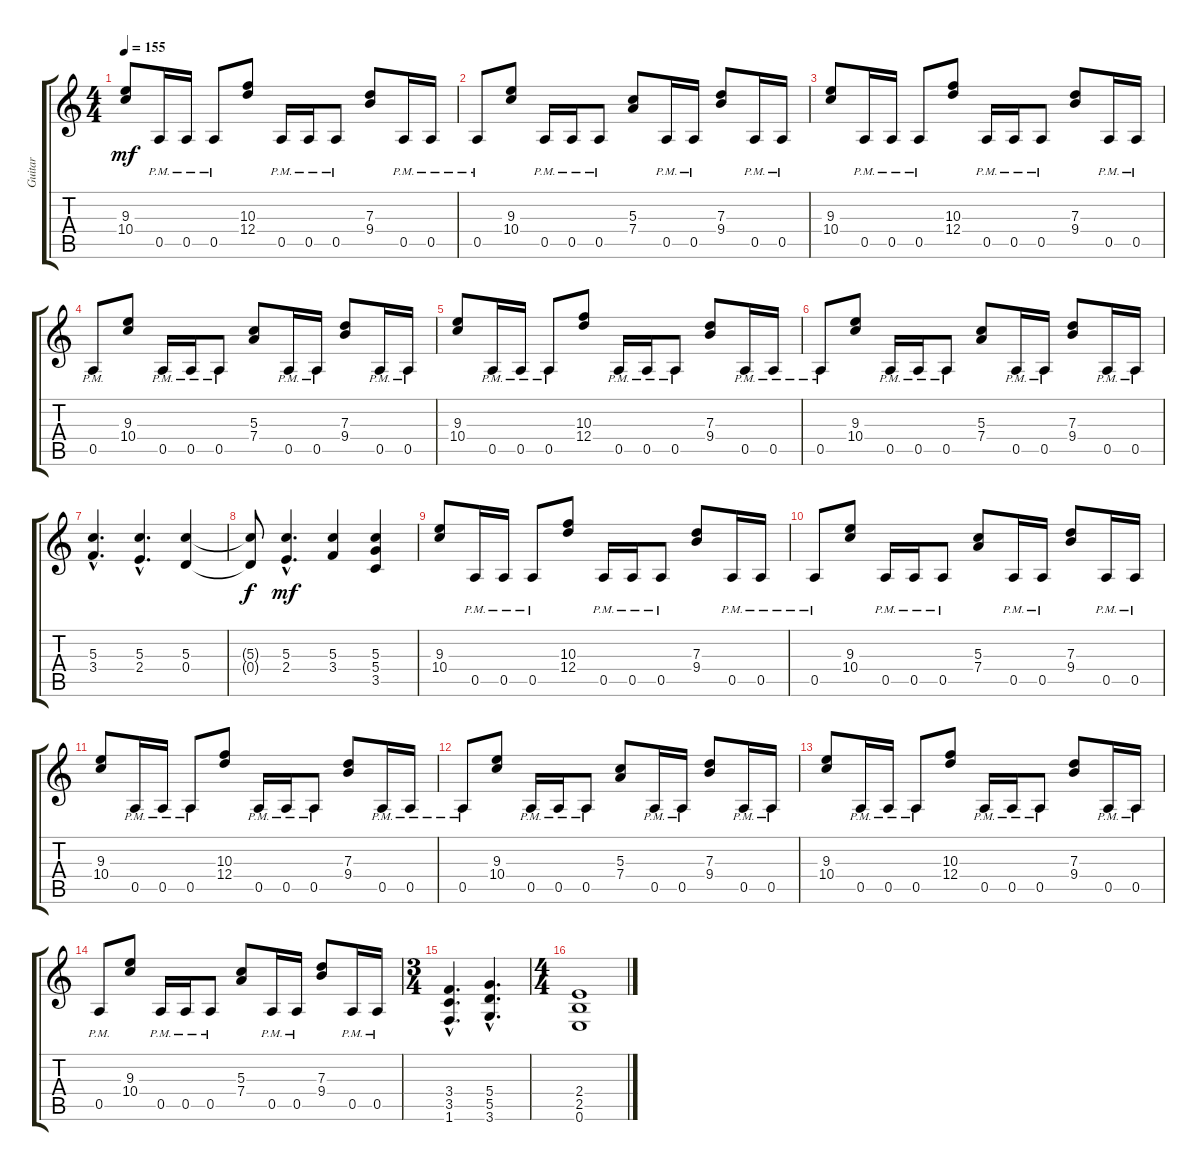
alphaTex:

\track ("Guitar" "Guitar") {instrument overdrivenguitar}
\staff {score tabs}
\tuning (E4 B3 G3 D3 A2 E2) {hide}
\ts (4 4)
\tempo 155
\clef g2
\ks c
(9.3 10.4).8{dy mf instrument overdrivenguitar} 0.5{pm}.16 0.5{pm}.16 0.5{pm}.8 (10.3 12.4).8 0.5{pm}.16 0.5{pm}.16 0.5{pm}.8 (7.3 9.4).8 0.5{pm}.16 0.5{pm}.16 |
0.5{pm}.8 (9.3 10.4).8 0.5{pm}.16 0.5{pm}.16 0.5{pm}.8 (5.3 7.4).8 0.5{pm}.16 0.5{pm}.16 (7.3 9.4).8 0.5{pm}.16 0.5{pm}.16 |
(9.3 10.4).8 0.5{pm}.16 0.5{pm}.16 0.5{pm}.8 (10.3 12.4).8 0.5{pm}.16 0.5{pm}.16 0.5{pm}.8 (7.3 9.4).8 0.5{pm}.16 0.5{pm}.16 |
0.5{pm}.8 (9.3 10.4).8 0.5{pm}.16 0.5{pm}.16 0.5{pm}.8 (5.3 7.4).8 0.5{pm}.16 0.5{pm}.16 (7.3 9.4).8 0.5{pm}.16 0.5{pm}.16 |
(9.3 10.4).8 0.5{pm}.16 0.5{pm}.16 0.5{pm}.8 (10.3 12.4).8 0.5{pm}.16 0.5{pm}.16 0.5{pm}.8 (7.3 9.4).8 0.5{pm}.16 0.5{pm}.16 |
0.5{pm}.8 (9.3 10.4).8 0.5{pm}.16 0.5{pm}.16 0.5{pm}.8 (5.3 7.4).8 0.5{pm}.16 0.5{pm}.16 (7.3 9.4).8 0.5{pm}.16 0.5{pm}.16 |
(5.3{hac} 3.4{hac}).4{d} (5.3{hac} 2.4{hac}).4{d} (5.3 0.4).4 |
(5.3{t} 0.4{t}).8{dy f} (5.3{hac} 2.4{hac}).4{d dy mf} (5.3 3.4).4 (5.3 5.4 3.5).4 |
(9.3 10.4).8 0.5{pm}.16 0.5{pm}.16 0.5{pm}.8 (10.3 12.4).8 0.5{pm}.16 0.5{pm}.16 0.5{pm}.8 (7.3 9.4).8 0.5{pm}.16 0.5{pm}.16 |
0.5{pm}.8 (9.3 10.4).8 0.5{pm}.16 0.5{pm}.16 0.5{pm}.8 (5.3 7.4).8 0.5{pm}.16 0.5{pm}.16 (7.3 9.4).8 0.5{pm}.16 0.5{pm}.16 |
(9.3 10.4).8 0.5{pm}.16 0.5{pm}.16 0.5{pm}.8 (10.3 12.4).8 0.5{pm}.16 0.5{pm}.16 0.5{pm}.8 (7.3 9.4).8 0.5{pm}.16 0.5{pm}.16 |
0.5{pm}.8 (9.3 10.4).8 0.5{pm}.16 0.5{pm}.16 0.5{pm}.8 (5.3 7.4).8 0.5{pm}.16 0.5{pm}.16 (7.3 9.4).8 0.5{pm}.16 0.5{pm}.16 |
(9.3 10.4).8 0.5{pm}.16 0.5{pm}.16 0.5{pm}.8 (10.3 12.4).8 0.5{pm}.16 0.5{pm}.16 0.5{pm}.8 (7.3 9.4).8 0.5{pm}.16 0.5{pm}.16 |
0.5{pm}.8 (9.3 10.4).8 0.5{pm}.16 0.5{pm}.16 0.5{pm}.8 (5.3 7.4).8 0.5{pm}.16 0.5{pm}.16 (7.3 9.4).8 0.5{pm}.16 0.5{pm}.16 |
\ts (3 4)
(3.4{hac} 3.5{hac} 1.6{hac}).4{d} (5.4{hac} 5.5{hac} 3.6{hac}).4{d} |
\ts (4 4)
(2.4 2.5 0.6).1
